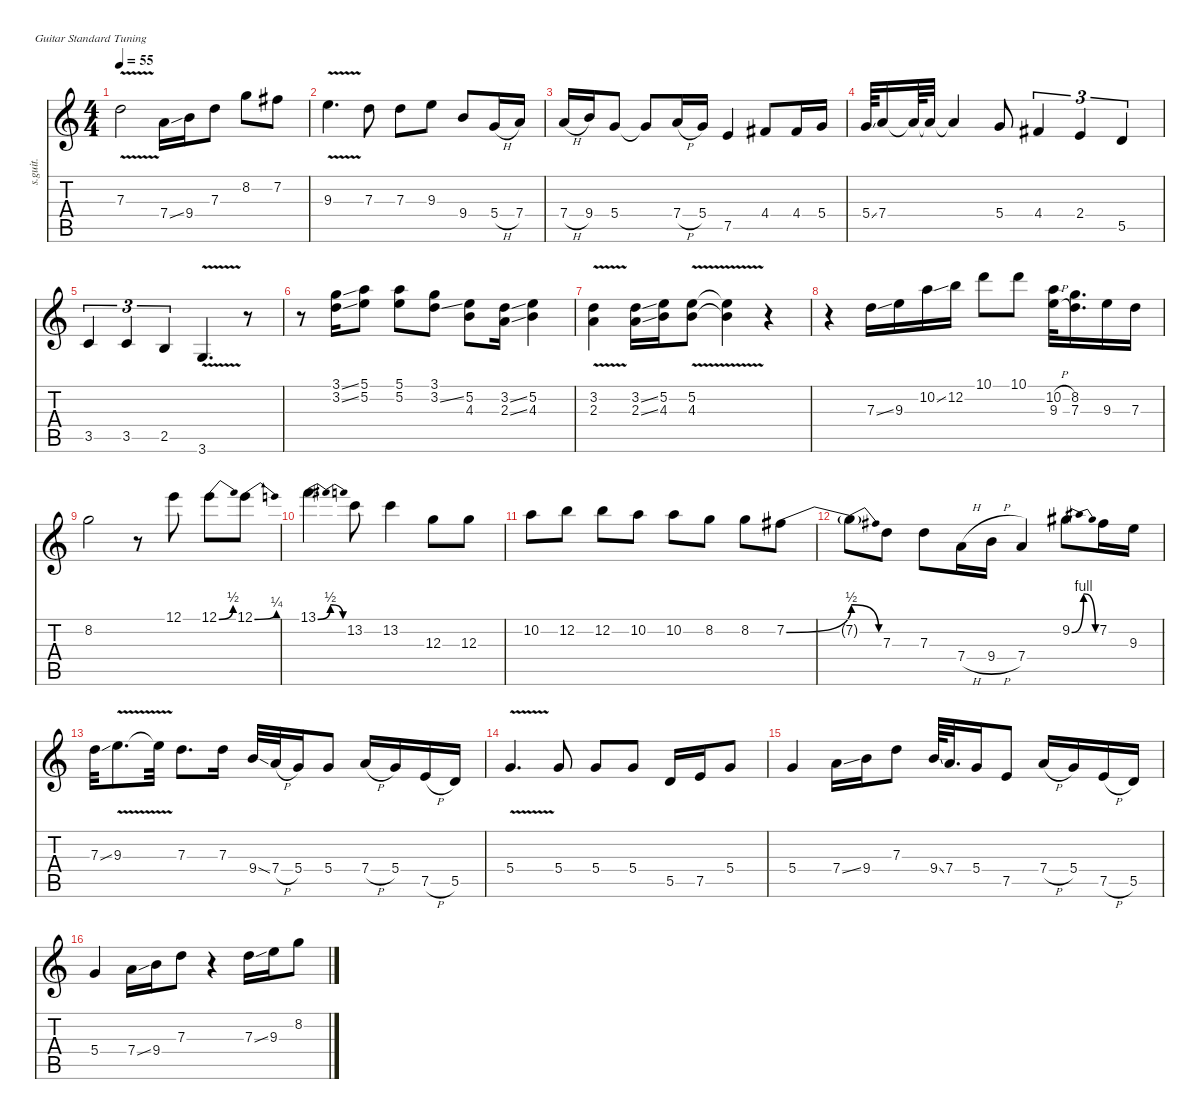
\defaultSystemsLayout 4
\hideDynamics
\bracketExtendMode nobrackets
\track ("Guitare 3" "s.guit.") {instrument acousticguitarsteel}
\staff {score tabs}
\tuning (E4 B3 G3 D3 A2 E2)
\ts (4 4)
\tempo 55
\clef g2
\ks c
7.3{v}.2{dy f} 7.4{ss}.16 9.4.16 7.3.8 8.2.8 7.2{acc #}.8 |
9.3{v}.4{d} 7.3.8 7.3.8 9.3.8 9.4.8 5.4{h}.16 7.4.16 |
7.4{h}.16 9.4.16 5.4.8 5.4{t}.8 7.4{h}.16 5.4.16 7.5.4 4.4{acc #}.8 4.4{acc #}.16 5.4.16 |
5.4{ss}.64 7.4.16 7.4{t}.64 7.4{t}.32 7.4{t}.4 5.4.8 4.4{acc #}.4{tu (3 2)} 2.4.4{tu (3 2)} 5.5.4{tu (3 2)} |
3.5.4{tu (3 2)} 3.5.4{tu (3 2)} 2.5.4{tu (3 2)} 3.6{v}.4{d} r.8 |
r.8 (3.1{ss} 3.2{ss}).16 (5.1 5.2).8 (5.1 5.2).8 (3.1 3.2{ss}).8 (5.2 4.3).8 (3.2{ss} 2.3{ss}).16 (5.2 4.3).4 |
(3.2{v} 2.3{v}).4 (3.2{ss} 2.3{ss}).16 (5.2 4.3).16 (5.2{v} 4.3{v}).8 (5.2{v t} 4.3{v t}).4 r.4 |
r.4 7.3{ss}.16 9.3.16 10.2{ss}.16 12.2.16 10.1.8 10.1.8 (10.2{h} 9.3{h}).32 (8.2 7.3).16{d} 9.3.16 7.3.16 |
8.2.2 r.8 12.1.8 12.1{be (bend 0 0 30 2)}.8 12.1{be (bend 0 0 30 1)}.8 |
13.1{be (bendrelease 0 0 15 2 30 2 45 0)}.4{d} 13.2.8 13.2.4 12.3.8 12.3.8 |
10.2.8 12.2.8 12.2.8 10.2.8 10.2.8 8.2.8 8.2.8 7.2{be (bend 0 0 60 2) acc #}.8 |
7.2{be (release 0 2 60 0) t}.8 7.3.8 7.3.8 7.4{h}.16 9.4{h}.16 7.4.4 9.2{be (bendrelease 0 0 15 4 30 4 45 0) acc #}.8 7.2{acc #}.16 9.3.16 |
7.3{ss}.32 9.3{v}.8{d} 9.3{v t}.32 7.3.8{d} 7.3.16 9.4{ss}.32 7.4{h}.32 5.4.16 5.4.8 7.4{h}.16 5.4.16 7.5{h}.16 5.5.16 |
5.4{v}.4{d} 5.4.8 5.4.8 5.4.8 5.5.16 7.5.16 5.4.8 |
5.4.4 7.4{ss}.16 9.4.16 7.3.8 9.4{ss}.64 7.4.32{d} 5.4.16 7.5.8 7.4{h}.16 5.4.16 7.5{h}.16 5.5.16 |
5.4.4 7.4{ss}.16 9.4.16 7.3.8 r.4 7.3{ss}.16 9.3.16 8.2.8
